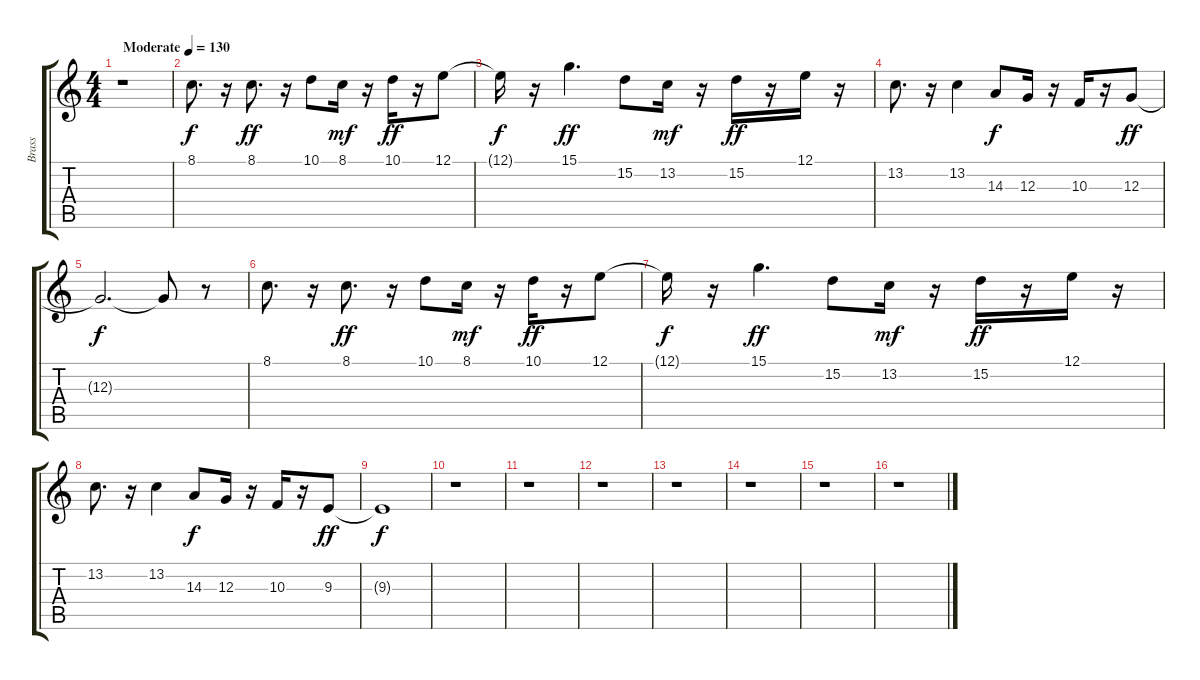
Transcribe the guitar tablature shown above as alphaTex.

\track ("Brass" "Brass") {instrument brasssection}
\staff {score tabs}
\tuning (E4 B3 G3 D3 A2 E2) {hide}
\ts (4 4)
\tempo (130 "Moderate")
\clef g2
\ks c
r.1{dy f instrument brasssection} |
8.1.8{d} r.16 8.1.8{d dy ff} r.16 10.1.8 8.1.16{dy mf} r.16 10.1.16{dy ff} r.16 12.1.8 |
12.1{t}.16{dy f} r.16 15.1.4{d dy ff} 15.2.8 13.2.16{dy mf} r.16 15.2.16{dy ff} r.16 12.1.16 r.16 |
13.2.8{d} r.16 13.2.4 14.3.8{dy f} 12.3.16 r.16 10.3.16 r.16 12.3.8{dy ff} |
12.3{t}.2{d dy f} 12.3{t}.8 r.8 |
8.1.8{d} r.16 8.1.8{d dy ff} r.16 10.1.8 8.1.16{dy mf} r.16 10.1.16{dy ff} r.16 12.1.8 |
12.1{t}.16{dy f} r.16 15.1.4{d dy ff} 15.2.8 13.2.16{dy mf} r.16 15.2.16{dy ff} r.16 12.1.16 r.16 |
13.2.8{d} r.16 13.2.4 14.3.8{dy f} 12.3.16 r.16 10.3.16 r.16 9.3.8{dy ff} |
9.3{t}.1{dy f} |
r.1 |
r.1 |
r.1 |
r.1 |
r.1 |
r.1 |
r.1
